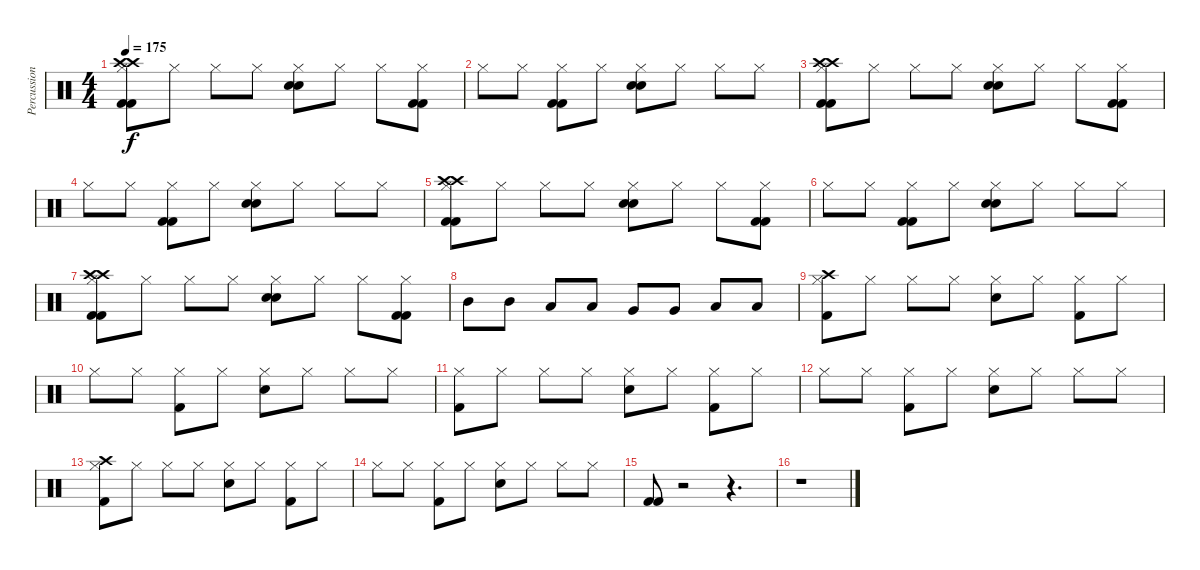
\track ("Percussion" "Percussion") {instrument percussion}
\staff {score}
\articulation defaults
\ts (4 4)
\tempo 175
\clef neutral
\ks c
("Crash high (hit)" "Crash high (hit)" "Hi-Hat (closed)" "Kick (hit) 2" "Kick (hit) 2").8{dy f} "Hi-Hat (closed)".8 "Hi-Hat (closed)".8 "Hi-Hat (closed)".8 ("Hi-Hat (closed)" "Electric Snare (hit)" "Electric Snare (hit)").8 "Hi-Hat (closed)".8 "Hi-Hat (closed)".8 ("Hi-Hat (closed)" "Kick (hit) 2" "Kick (hit) 2").8 |
"Hi-Hat (closed)".8 "Hi-Hat (closed)".8 ("Hi-Hat (closed)" "Kick (hit) 2" "Kick (hit) 2").8 "Hi-Hat (closed)".8 ("Hi-Hat (closed)" "Electric Snare (hit)" "Electric Snare (hit)").8 "Hi-Hat (closed)".8 "Hi-Hat (closed)".8 "Hi-Hat (closed)".8 |
("Crash high (hit)" "Crash high (hit)" "Hi-Hat (closed)" "Kick (hit) 2" "Kick (hit) 2").8 "Hi-Hat (closed)".8 "Hi-Hat (closed)".8 "Hi-Hat (closed)".8 ("Hi-Hat (closed)" "Electric Snare (hit)" "Electric Snare (hit)").8 "Hi-Hat (closed)".8 "Hi-Hat (closed)".8 ("Hi-Hat (closed)" "Kick (hit) 2" "Kick (hit) 2").8 |
"Hi-Hat (closed)".8 "Hi-Hat (closed)".8 ("Hi-Hat (closed)" "Kick (hit) 2" "Kick (hit) 2").8 "Hi-Hat (closed)".8 ("Hi-Hat (closed)" "Electric Snare (hit)" "Electric Snare (hit)").8 "Hi-Hat (closed)".8 "Hi-Hat (closed)".8 "Hi-Hat (closed)".8 |
("Crash high (hit)" "Crash high (hit)" "Hi-Hat (closed)" "Kick (hit) 2" "Kick (hit) 2").8 "Hi-Hat (closed)".8 "Hi-Hat (closed)".8 "Hi-Hat (closed)".8 ("Hi-Hat (closed)" "Electric Snare (hit)" "Electric Snare (hit)").8 "Hi-Hat (closed)".8 "Hi-Hat (closed)".8 ("Hi-Hat (closed)" "Kick (hit) 2" "Kick (hit) 2").8 |
"Hi-Hat (closed)".8 "Hi-Hat (closed)".8 ("Hi-Hat (closed)" "Kick (hit) 2" "Kick (hit) 2").8 "Hi-Hat (closed)".8 ("Hi-Hat (closed)" "Electric Snare (hit)" "Electric Snare (hit)").8 "Hi-Hat (closed)".8 "Hi-Hat (closed)".8 "Hi-Hat (closed)".8 |
("Crash high (hit)" "Crash high (hit)" "Hi-Hat (closed)" "Kick (hit) 2" "Kick (hit) 2").8 "Hi-Hat (closed)".8 "Hi-Hat (closed)".8 "Hi-Hat (closed)".8 ("Hi-Hat (closed)" "Electric Snare (hit)" "Electric Snare (hit)").8 "Hi-Hat (closed)".8 "Hi-Hat (closed)".8 ("Hi-Hat (closed)" "Kick (hit) 2" "Kick (hit) 2").8 |
"Mid Tom (hit)".8 "Mid Tom (hit)".8 "Low Tom (hit)".8 "Low Tom (hit)".8 "Very Low Tom (hit)".8 "Very Low Tom (hit)".8 "Low Floor Tom (hit)".8 "Low Floor Tom (hit)".8 |
("Crash high (hit)" "Hi-Hat (closed)" "Kick (hit) 2").8 "Hi-Hat (closed)".8 "Hi-Hat (closed)".8 "Hi-Hat (closed)".8 ("Hi-Hat (closed)" "Electric Snare (hit)").8 "Hi-Hat (closed)".8 ("Hi-Hat (closed)" "Kick (hit) 2").8 "Hi-Hat (closed)".8 |
"Hi-Hat (closed)".8 "Hi-Hat (closed)".8 ("Hi-Hat (closed)" "Kick (hit) 2").8 "Hi-Hat (closed)".8 ("Hi-Hat (closed)" "Electric Snare (hit)").8 "Hi-Hat (closed)".8 "Hi-Hat (closed)".8 "Hi-Hat (closed)".8 |
("Hi-Hat (closed)" "Kick (hit) 2").8 "Hi-Hat (closed)".8 "Hi-Hat (closed)".8 "Hi-Hat (closed)".8 ("Hi-Hat (closed)" "Electric Snare (hit)").8 "Hi-Hat (closed)".8 ("Hi-Hat (closed)" "Kick (hit) 2").8 "Hi-Hat (closed)".8 |
"Hi-Hat (closed)".8 "Hi-Hat (closed)".8 ("Hi-Hat (closed)" "Kick (hit) 2").8 "Hi-Hat (closed)".8 ("Hi-Hat (closed)" "Electric Snare (hit)").8 "Hi-Hat (closed)".8 "Hi-Hat (closed)".8 "Hi-Hat (closed)".8 |
("Crash high (hit)" "Hi-Hat (closed)" "Kick (hit) 2").8 "Hi-Hat (closed)".8 "Hi-Hat (closed)".8 "Hi-Hat (closed)".8 ("Hi-Hat (closed)" "Electric Snare (hit)").8 "Hi-Hat (closed)".8 ("Hi-Hat (closed)" "Kick (hit) 2").8 "Hi-Hat (closed)".8 |
"Hi-Hat (closed)".8 "Hi-Hat (closed)".8 ("Hi-Hat (closed)" "Kick (hit) 2").8 "Hi-Hat (closed)".8 ("Hi-Hat (closed)" "Electric Snare (hit)").8 "Hi-Hat (closed)".8 "Hi-Hat (closed)".8 "Hi-Hat (closed)".8 |
("Kick (hit) 2" "Kick (hit) 2").8 r.2 r.4{d} |
r.1
